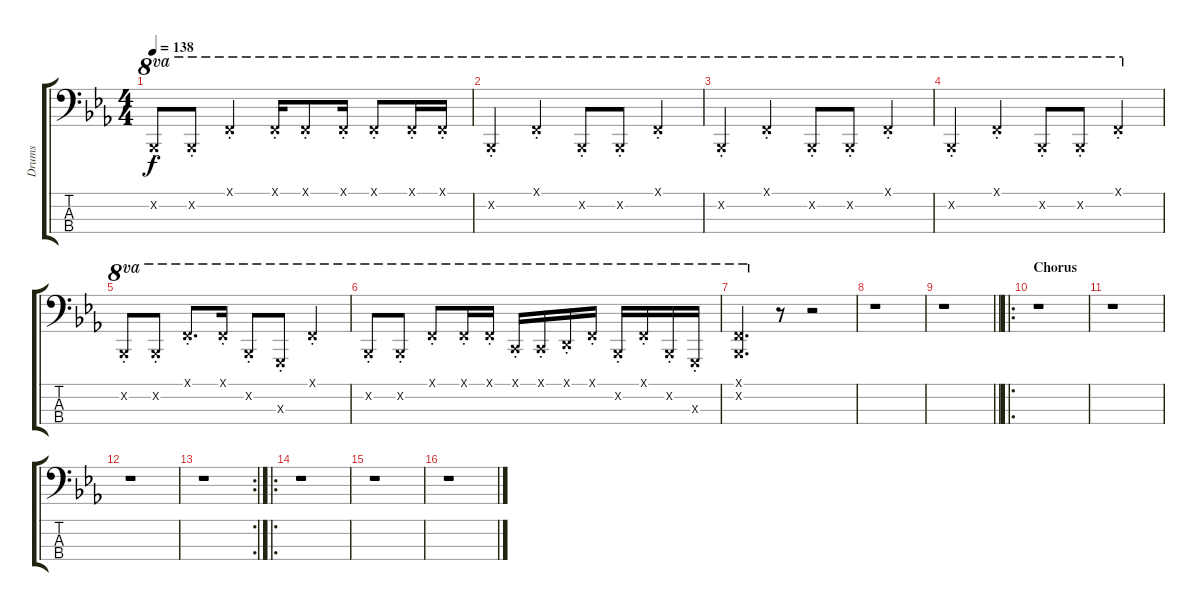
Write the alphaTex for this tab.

\track ("Drums" "Drums") {mute instrument synthdrum}
\staff {score tabs}
\tuning (F2 C2 G1 C1) {hide}
\ts (4 4)
\tempo 138
\clef f4
\ks eb
10.2{st x}.8{ot 8va dy f} 10.2{st x}.8{ot 8va} 12.1{st x}.4{ot 8va} 12.1{st x}.16{ot 8va} 12.1{st x}.8{ot 8va} 12.1{st x}.16{ot 8va} 12.1{st x}.8{ot 8va} 12.1{st x}.16{ot 8va} 12.1{st x}.16{ot 8va} |
10.2{st x}.4{ot 8va} 12.1{st x}.4{ot 8va} 10.2{st x}.8{ot 8va} 10.2{st x}.8{ot 8va} 12.1{st x}.4{ot 8va} |
10.2{st x}.4{ot 8va} 12.1{st x}.4{ot 8va} 10.2{st x}.8{ot 8va} 10.2{st x}.8{ot 8va} 12.1{st x}.4{ot 8va} |
10.2{st x}.4{ot 8va} 12.1{st x}.4{ot 8va} 10.2{st x}.8{ot 8va} 10.2{st x}.8{ot 8va} 12.1{st x}.4{ot 8va} |
10.2{st x}.8{ot 8va} 10.2{st x}.8{ot 8va} 12.1{st x}.8{d ot 8va} 12.1{st x}.16{ot 8va} 10.2{st x}.8{ot 8va} 12.3{st x}.8{ot 8va} 12.1{st x}.4{ot 8va} |
10.2{st x}.8{ot 8va} 10.2{st x}.8{ot 8va} 12.1{st x}.8{ot 8va} 12.1{st x}.16{ot 8va} 12.1{st x}.16{ot 8va} 7.1{st x}.16{ot 8va} 7.1{st x}.16{ot 8va} 9.1{st x}.16{ot 8va} 12.1{st x}.16{ot 8va} 10.2{st x}.16{ot 8va} 12.1{st x}.16{ot 8va} 10.2{st x}.16{ot 8va} 12.3{st x}.16{ot 8va} |
(12.1{x} 10.2{x}).4{d ot 8va} r.8 r.2 |
r.1 |
\barLineRight lightlight
r.1 |
\ro
\section ("" "Chorus")
r.1 |
r.1 |
r.1 |
\rc 2
r.1 |
\ro
r.1 |
r.1 |
r.1
